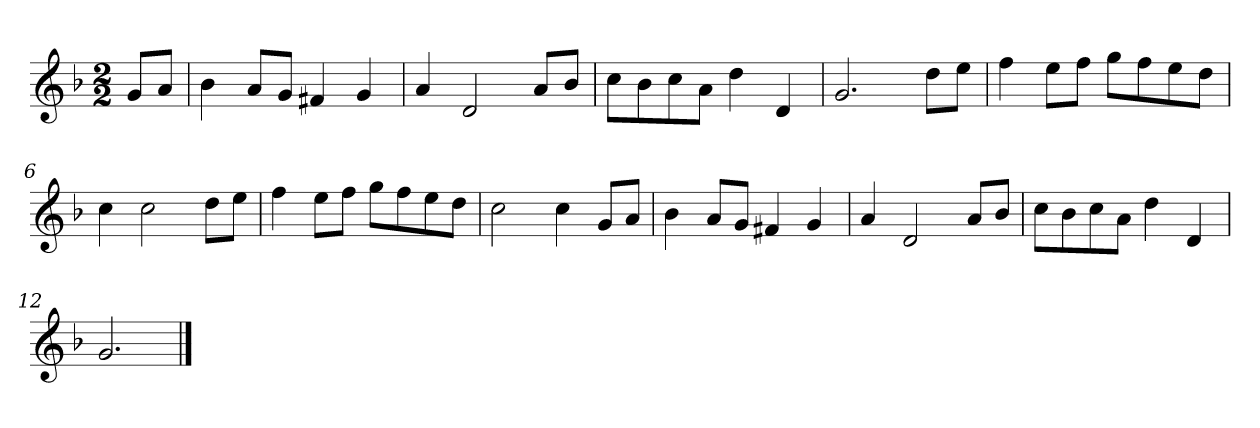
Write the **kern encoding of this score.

**kern
*part1
*staff1
*k[b-]
*M2/2
*MM120
=
8gL
8aJ
=1
4b-
8aL
8gJ
4f#X
4g
=2
4a
2d
8aL
8b-J
=3
8ccL
8b-
8cc
8aJ
4dd
4d
=4
2.g
8ddL
8eeJ
=5
4ff
8eeL
8ffJ
8ggL
8ff
8ee
8ddJ
=6
4cc
2cc
8ddL
8eeJ
=7
4ff
8eeL
8ffJ
8ggL
8ff
8ee
8ddJ
=8
2cc
4cc
8gL
8aJ
=9
4b-
8aL
8gJ
4f#X
4g
=10
4a
2d
8aL
8b-J
=11
8ccL
8b-
8cc
8aJ
4dd
4d
=12
2.g
==
*-
